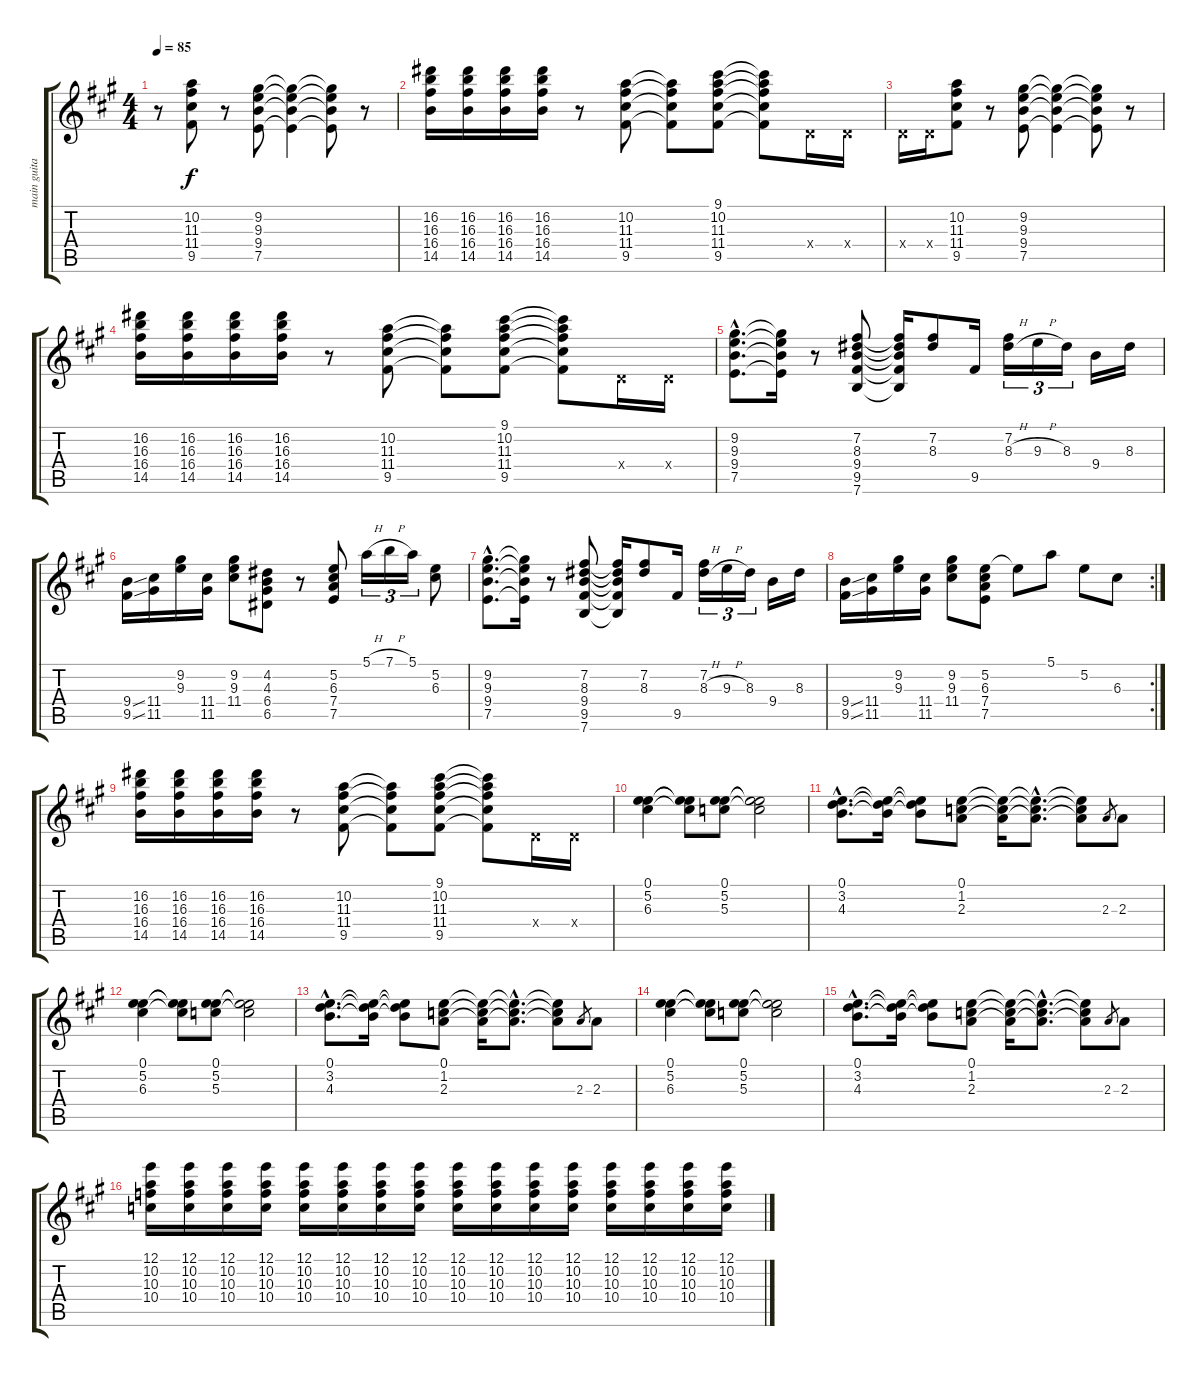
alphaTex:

\track ("main guitar" "main guita") {instrument acousticguitarnylon}
\staff {score tabs}
\tuning (E4 B3 G3 D3 A2 E2) {hide}
\ts (4 4)
\tempo 85
\clef g2
\ks a
r.8{dy f} (10.2 11.3 11.4 9.5).8 r.8 (9.2 9.3 9.4 7.5).8 (9.2{t} 9.3{t} 9.4{t} 7.5{t}).4 (9.2{t} 9.3{t} 9.4{t} 7.5{t}).8 r.8 |
(16.2 16.3 16.4 14.5).16 (16.2 16.3 16.4 14.5).16 (16.2 16.3 16.4 14.5).16 (16.2 16.3 16.4 14.5).16 r.8 (10.2 11.3 11.4 9.5).8 (10.2{t} 11.3{t} 11.4{t} 9.5{t}).8 (9.1 10.2 11.3 11.4 9.5).8 (9.1{t} 10.2{t} 11.3{t} 11.4{t} 9.5{t}).8 0.4{x}.16 0.4{x}.16 |
0.4{x}.16 0.4{x}.16 (10.2 11.3 11.4 9.5).8 r.8 (9.2 9.3 9.4 7.5).8 (9.2{t} 9.3{t} 9.4{t} 7.5{t}).4 (9.2{t} 9.3{t} 9.4{t} 7.5{t}).8 r.8 |
(16.2 16.3 16.4 14.5).16 (16.2 16.3 16.4 14.5).16 (16.2 16.3 16.4 14.5).16 (16.2 16.3 16.4 14.5).16 r.8 (10.2 11.3 11.4 9.5).8 (10.2{t} 11.3{t} 11.4{t} 9.5{t}).8 (9.1 10.2 11.3 11.4 9.5).8 (9.1{t} 10.2{t} 11.3{t} 11.4{t} 9.5{t}).8 0.4{x}.16 0.4{x}.16 |
(9.2{hac} 9.3{hac} 9.4{hac} 7.5{hac}).8{d} (9.2{t} 9.3{t} 9.4{t} 7.5{t}).16 r.8 (7.2 8.3 9.4 9.5 7.6).8 (7.2{t} 8.3{t} 9.4{t} 9.5{t} 7.6{t}).16 (7.2 8.3).8 9.5.16 (7.2 8.3{h}).16{tu (3 2)} 9.3{h}.16{tu (3 2)} 8.3.16{tu (3 2)} 9.4.16 8.3.16 |
(9.4{ss} 9.5{ss}).16 (11.4 11.5).16 (9.2 9.3).16 (11.4 11.5).16 (9.2 9.3 11.4).8 (4.2 4.3 6.4 6.5).8 r.8 (5.2 6.3 7.4 7.5).8 5.1{h}.16{tu (3 2)} 7.1{h}.16{tu (3 2)} 5.1.16{tu (3 2)} (5.2 6.3).8 |
(9.2{hac} 9.3{hac} 9.4{hac} 7.5{hac}).8{d} (9.2{t} 9.3{t} 9.4{t} 7.5{t}).16 r.8 (7.2 8.3 9.4 9.5 7.6).8 (7.2{t} 8.3{t} 9.4{t} 9.5{t} 7.6{t}).16 (7.2 8.3).8 9.5.16 (7.2 8.3{h}).16{tu (3 2)} 9.3{h}.16{tu (3 2)} 8.3.16{tu (3 2)} 9.4.16 8.3.16 |
\rc 2
(9.4{ss} 9.5{ss}).16 (11.4 11.5).16 (9.2 9.3).16 (11.4 11.5).16 (9.2 9.3 11.4).8 (5.2 6.3 7.4 7.5).8 5.2{t}.8 5.1.8 5.2.8 6.3.8 |
(16.2 16.3 16.4 14.5).16 (16.2 16.3 16.4 14.5).16 (16.2 16.3 16.4 14.5).16 (16.2 16.3 16.4 14.5).16 r.8 (10.2 11.3 11.4 9.5).8 (10.2{t} 11.3{t} 11.4{t} 9.5{t}).8 (9.1 10.2 11.3 11.4 9.5).8 (9.1{t} 10.2{t} 11.3{t} 11.4{t} 9.5{t}).8 0.4{x}.16 0.4{x}.16 |
(0.1 5.2 6.3).4 (0.1{t} 5.2{t} 6.3{t}).8 (0.1 5.2 5.3).8 (0.1{t} 5.2{t} 5.3{t}).2 |
(0.1{hac} 3.2{hac} 4.3{hac}).8{d} (0.1{t} 3.2{t} 4.3{t}).16 (0.1{t} 3.2{t} 4.3{t}).8 (0.1 1.2 2.3).8 (0.1{t} 1.2{t} 2.3{t}).16 (0.1{hac t} 1.2{hac t} 2.3{hac t}).8{d} (0.1{t} 1.2{t} 2.3{t}).8 2.3.8{gr} 2.3.8 |
(0.1 5.2 6.3).4 (0.1{t} 5.2{t} 6.3{t}).8 (0.1 5.2 5.3).8 (0.1{t} 5.2{t} 5.3{t}).2 |
(0.1{hac} 3.2{hac} 4.3{hac}).8{d} (0.1{t} 3.2{t} 4.3{t}).16 (0.1{t} 3.2{t} 4.3{t}).8 (0.1 1.2 2.3).8 (0.1{t} 1.2{t} 2.3{t}).16 (0.1{hac t} 1.2{hac t} 2.3{hac t}).8{d} (0.1{t} 1.2{t} 2.3{t}).8 2.3.8{gr} 2.3.8 |
(0.1 5.2 6.3).4 (0.1{t} 5.2{t} 6.3{t}).8 (0.1 5.2 5.3).8 (0.1{t} 5.2{t} 5.3{t}).2 |
(0.1{hac} 3.2{hac} 4.3{hac}).8{d} (0.1{t} 3.2{t} 4.3{t}).16 (0.1{t} 3.2{t} 4.3{t}).8 (0.1 1.2 2.3).8 (0.1{t} 1.2{t} 2.3{t}).16 (0.1{hac t} 1.2{hac t} 2.3{hac t}).8{d} (0.1{t} 1.2{t} 2.3{t}).8 2.3.8{gr} 2.3.8 |
(12.1 10.2 10.3 10.4).16 (12.1 10.2 10.3 10.4).16 (12.1 10.2 10.3 10.4).16 (12.1 10.2 10.3 10.4).16 (12.1 10.2 10.3 10.4).16 (12.1 10.2 10.3 10.4).16 (12.1 10.2 10.3 10.4).16 (12.1 10.2 10.3 10.4).16 (12.1 10.2 10.3 10.4).16 (12.1 10.2 10.3 10.4).16 (12.1 10.2 10.3 10.4).16 (12.1 10.2 10.3 10.4).16 (12.1 10.2 10.3 10.4).16 (12.1 10.2 10.3 10.4).16 (12.1 10.2 10.3 10.4).16 (12.1 10.2 10.3 10.4).16
